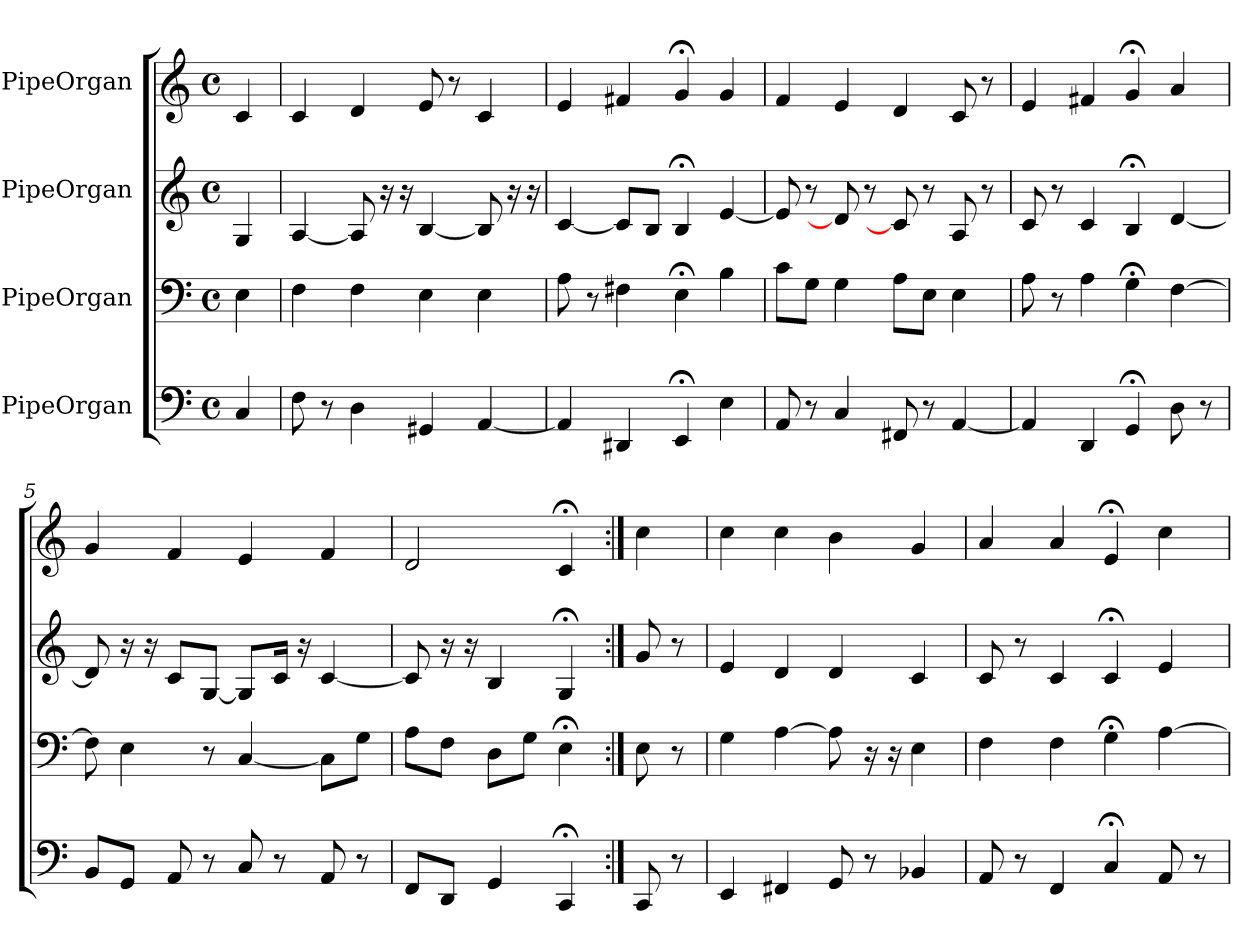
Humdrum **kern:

**kern	**kern	**kern	**kern
*part4	*part3	*part2	*part1
*staff4	*staff3	*staff2	*staff1
*I"PipeOrgan	*I"PipeOrgan	*I"PipeOrgan	*I"PipeOrgan
*k[]	*k[]	*k[]	*k[]
*C:	*C:	*C:	*C:
*M4/4	*M4/4	*M4/4	*M4/4
*met(c)	*met(c)	*met(c)	*met(c)
*MM60	*MM60	*MM60	*MM60
=	=	=	=
4C	4E	4G	4c
=1	=1	=1	=1
8F	4F	[4A	4c
8r	.	.	.
4D	4F	8A]	4d
.	.	16r	.
.	.	16r	.
4GG#X	4E	[4B	8e
.	.	.	8r
[4AA	4E	8B]	4c
.	.	16r	.
.	.	16r	.
=2	=2	=2	=2
4AA]	8A	[4c	4e
.	8r	.	.
4DD#X	4F#X	8cL]	4f#X
.	.	8BJ	.
4EE;<	4E;<	4B;<	4g;<
4E	4B	[4e	4g
=3	=3	=3	=3
8AA	8cL	8e]	4f
8r	8GJ	8r	.
4C	4G	8d]	4e
.	.	8r	.
8FF#X	8AL	8c]	4d
8r	8EJ	8r	.
[4AA	4E	8A	8c
.	.	8r	8r
=4	=4	=4	=4
4AA]	8A	8c	4e
.	8r	8r	.
4DD	4A	4c	4f#X
4GG;<	4G;<	4B;<	4g;<
8D	[4F	[4d	4a
8r	.	.	.
=5	=5	=5	=5
8BBL	8F]	8d]	4g
8GGJ	4E	16r	.
.	.	16r	.
8AA	.	8cL	4f
8r	8r	[8GJ	.
8C	[4C	8GL]	4e
8r	.	16cJk	.
.	.	16r	.
8AA	8CL]	[4c	4f
8r	8GJ	.	.
=6	=6	=6	=6
8FFL	8AL	8c]	2d
8DDJ	8FJ	16r	.
.	.	16r	.
4GG	8DL	4B	.
.	8GJ	.	.
4CC;<	4E;<	4G;<	4c;<
=:|!	=:|!	=:|!	=:|!
8CC	8E	8g	4cc
8r	8r	8r	.
=7	=7	=7	=7
4EE	4G	4e	4cc
4FF#X	[4A	4d	4cc
8GG	8A]	4d	4b
8r	16r	.	.
.	16r	.	.
4BB-X	4E	4c	4g
=8	=8	=8	=8
8AA	4F	8c	4a
8r	.	8r	.
4FF	4F	4c	4a
4C;<	4G;<	4c;<	4e;<
8AA	[4A	4e	4cc
8r	.	.	.
=	=	=	=
*-	*-	*-	*-
